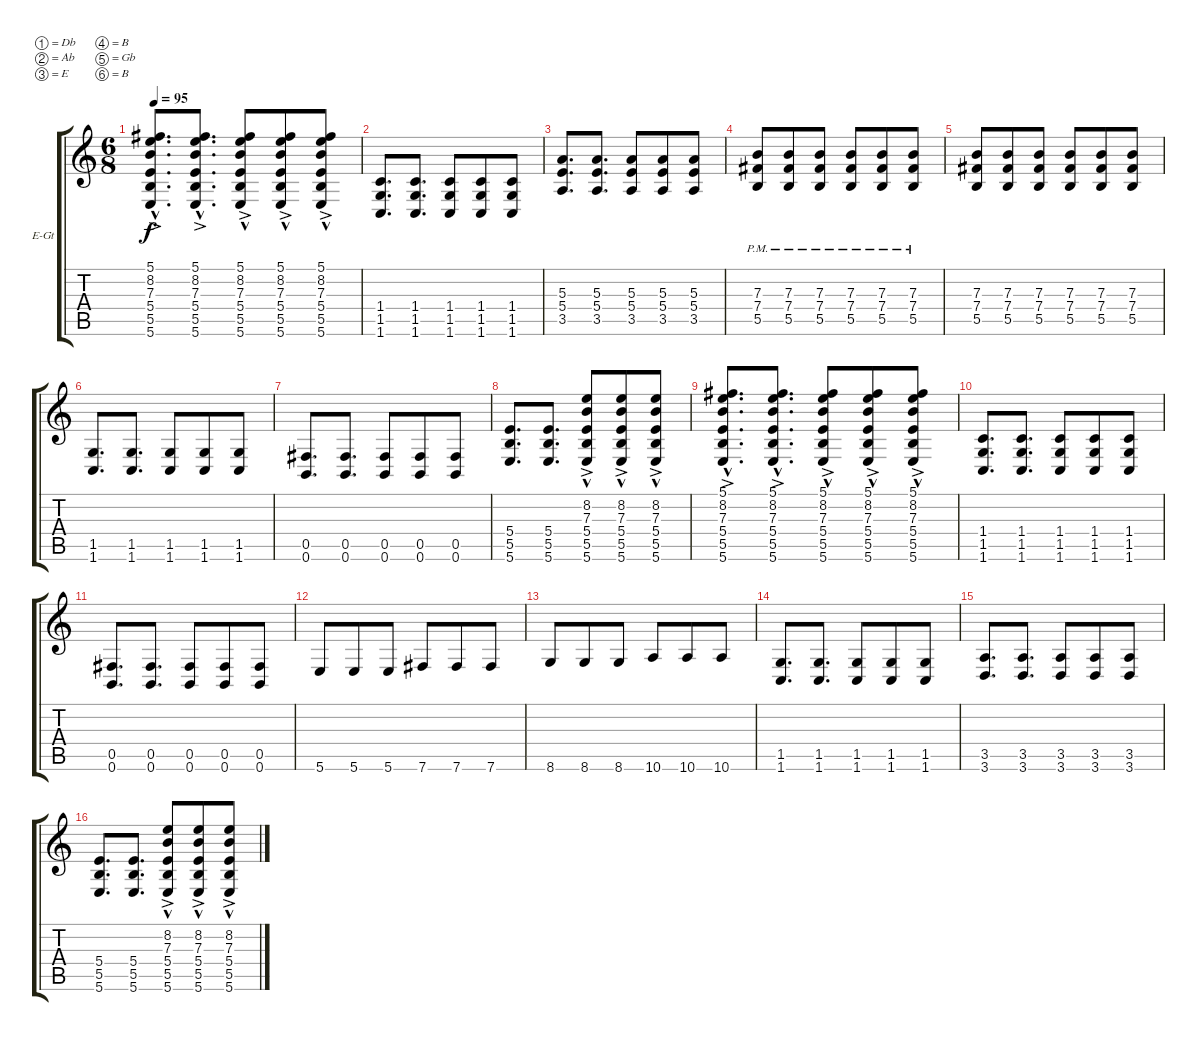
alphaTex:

\defaultSystemsLayout 4
\bracketExtendMode groupsimilarinstruments
\firstSystemTrackNameOrientation horizontal
\otherSystemsTrackNameOrientation horizontal
\track ("GTR Dist 2" "E-Gt") {instrument distortionguitar}
\staff {score tabs}
\tuning (Db4 Ab3 E3 B2 Gb2 B1)
\ts (6 8)
\tempo 95
\clef g2
\ks c
(5.6 5.5 5.4 7.3 5.1{hac} 8.2{ac}).8{d dy f} (5.6 5.5 5.4 7.3 5.1{hac} 8.2{ac}).8{d} (5.6 5.5 7.3 8.2{ac} 5.4 5.1{hac}).8 (5.6 5.5 7.3 8.2{ac} 5.4 5.1{hac}).8 (5.6 5.5 7.3 8.2{ac} 5.4 5.1{hac}).8 |
(1.5 1.6 1.4).8{d} (1.6 1.5 1.4).8{d} (1.6 1.5 1.4).8 (1.6 1.5 1.4).8 (1.5 1.6 1.4).8 |
(3.5 5.4 5.3).8{d} (3.5 5.4 5.3).8{d} (3.5 5.4 5.3).8 (3.5 5.4 5.3).8 (3.5 5.4 5.3).8 |
(5.5{pm} 7.4{pm} 7.3{pm}).8 (5.5{pm} 7.4{pm} 7.3{pm}).8 (5.5{pm} 7.3{pm} 7.4{pm}).8 (5.5{pm} 7.3{pm} 7.4{pm}).8 (5.5{pm} 7.3{pm} 7.4{pm}).8 (5.5{pm} 7.3{pm} 7.4{pm}).8 |
(5.5 7.4 7.3).8 (5.5 7.4 7.3).8 (5.5 7.4 7.3).8 (5.5 7.4 7.3).8 (5.5 7.4 7.3).8 (5.5 7.4 7.3).8 |
(1.6 1.5).8{d} (1.6 1.5).8{d} (1.6 1.5).8 (1.6 1.5).8 (1.6 1.5).8 |
(0.5 0.6).8{d} (0.5 0.6).8{d} (0.5 0.6).8 (0.5 0.6).8 (0.5 0.6).8 |
(5.6 5.5 5.4).8{d} (5.6 5.5 5.4).8{d} (5.6 5.5 7.3{ac} 8.2{hac} 5.4).8 (5.6 5.5 7.3{ac} 8.2{hac} 5.4).8 (5.6 5.5 7.3{ac} 8.2{hac} 5.4).8 |
(5.6 5.5 5.4 7.3 5.1{hac} 8.2{ac}).8{d} (5.6 5.5 5.4 7.3 5.1{hac} 8.2{ac}).8{d} (5.6 5.5 7.3 8.2{ac} 5.4 5.1{hac}).8 (5.6 5.5 7.3 8.2{ac} 5.4 5.1{hac}).8 (5.6 5.5 7.3 8.2{ac} 5.4 5.1{hac}).8 |
(1.5 1.6 1.4).8{d} (1.6 1.5 1.4).8{d} (1.6 1.5 1.4).8 (1.6 1.5 1.4).8 (1.5 1.6 1.4).8 |
(0.6 0.5).8{d} (0.6 0.5).8{d} (0.6 0.5).8 (0.6 0.5).8 (0.6 0.5).8 |
5.6.8 5.6.8 5.6.8 7.6.8 7.6.8 7.6.8 |
8.6.8 8.6.8 8.6.8 10.6.8 10.6.8 10.6.8 |
(1.6 1.5).8{d} (1.6 1.5).8{d} (1.6 1.5).8 (1.6 1.5).8 (1.6 1.5).8 |
(3.5 3.6).8{d} (3.5 3.6).8{d} (3.5 3.6).8 (3.5 3.6).8 (3.5 3.6).8 |
(5.6 5.5 5.4).8{d} (5.6 5.5 5.4).8{d} (5.6 5.5 7.3{ac} 8.2{hac} 5.4).8 (5.6 5.5 7.3{ac} 8.2{hac} 5.4).8 (5.6 5.5 7.3{ac} 8.2{hac} 5.4).8
